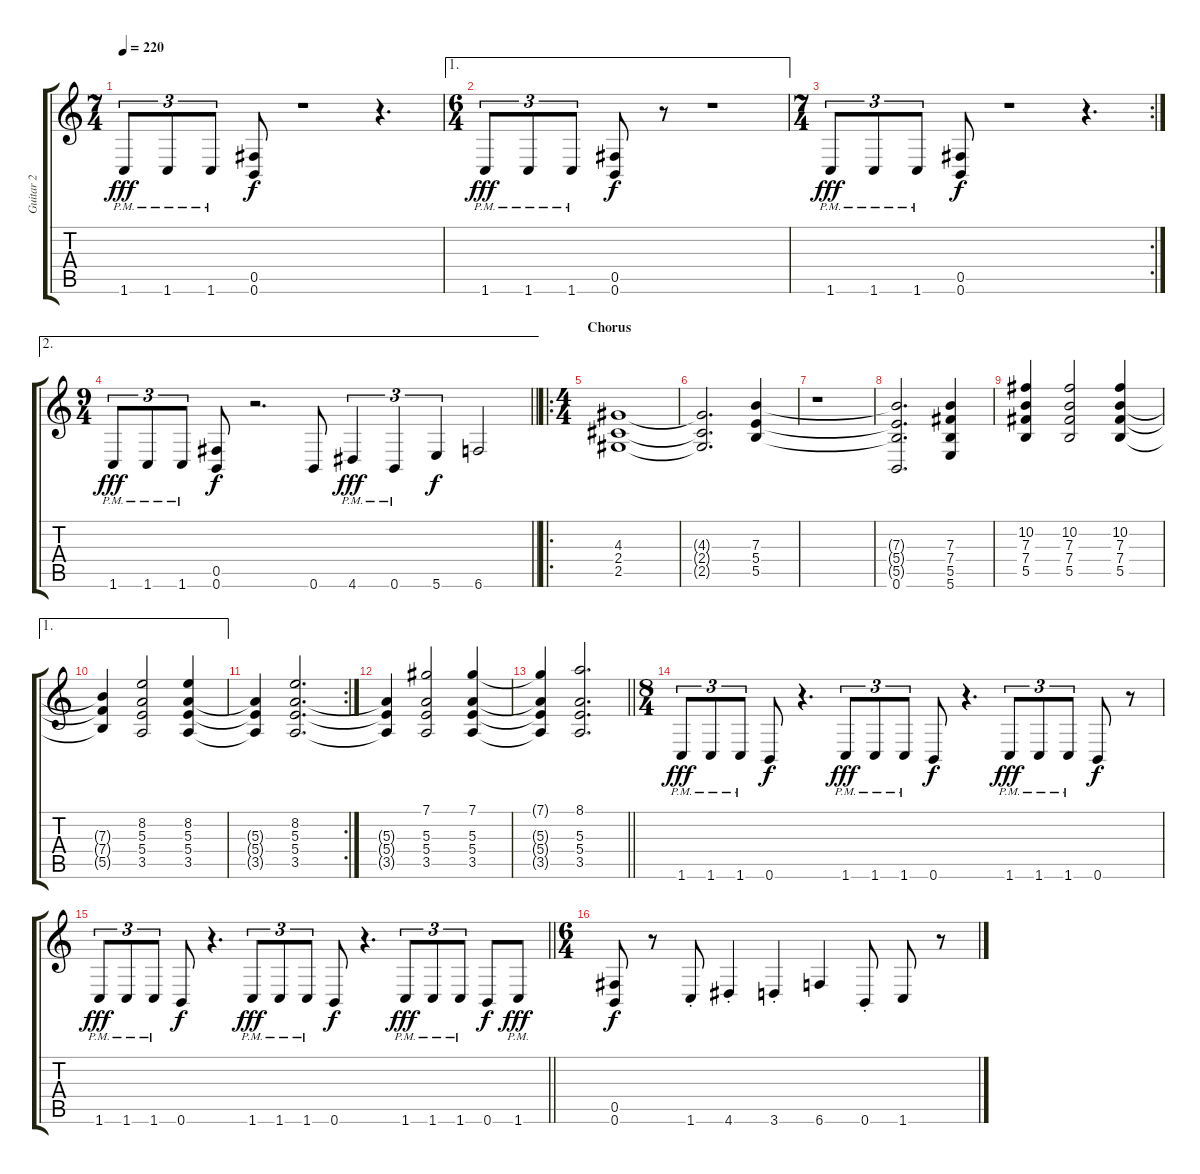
\track ("Guitar 2" "Guitar 2") {instrument overdrivenguitar}
\staff {score tabs}
\tuning (Db4 Ab3 E3 B2 Gb2 B1) {hide}
\ts (7 4)
\tempo 220
\clef g2
\ks c
1.6{pm}.8{tu (3 2) dy fff} 1.6{pm}.8{tu (3 2)} 1.6{pm}.8{tu (3 2)} (0.5 0.6).8{dy f} r.1 r.4{d} |
\ae 1
\ts (6 4)
1.6{pm}.8{tu (3 2) dy fff} 1.6{pm}.8{tu (3 2)} 1.6{pm}.8{tu (3 2)} (0.5 0.6).8{dy f} r.8 r.1 |
\rc 2
\ts (7 4)
1.6{pm}.8{tu (3 2) dy fff} 1.6{pm}.8{tu (3 2)} 1.6{pm}.8{tu (3 2)} (0.5 0.6).8{dy f} r.1 r.4{d} |
\ae 2
\ts (9 4)
\barLineRight lightlight
1.6{pm}.8{tu (3 2) dy fff} 1.6{pm}.8{tu (3 2)} 1.6{pm}.8{tu (3 2)} (0.5 0.6).8{dy f} r.2{d} 0.6.8 4.6{pm}.4{tu (3 2) dy fff} 0.6{pm}.4{tu (3 2)} 5.6.4{tu (3 2) dy f} 6.6.2 |
\ro
\ts (4 4)
\section ("" "Chorus")
(4.3 2.4 2.5).1{volume 11 balance 8 instrument lead1square} |
(4.3{t} 2.4{t} 2.5{t}).2{d} (7.3 5.4 5.5).4 |
r.1 |
(7.3{t} 5.4{t} 5.5{t} 0.6).2{d} (7.3 7.4 5.5 5.6).4 |
(10.2 7.3 7.4 5.5).4 (10.2 7.3 7.4 5.5).2 (10.2 7.3 7.4 5.5).4 |
\ae 1
(7.3{t} 7.4{t} 5.5{t}).4 (8.2 5.3 5.4 3.5).2 (8.2 5.3 5.4 3.5).4 |
\rc 2
(5.3{t} 5.4{t} 3.5{t}).4 (8.2 5.3 5.4 3.5).2{d} |
(5.3{t} 5.4{t} 3.5{t}).4 (7.1 5.3 5.4 3.5).2 (7.1 5.3 5.4 3.5).4 |
\barLineRight lightlight
(7.1{t} 5.3{t} 5.4{t} 3.5{t}).4 (8.1 5.3 5.4 3.5).2{d} |
\ts (8 4)
1.6{pm}.8{tu (3 2) dy fff volume 13 balance 13 instrument overdrivenguitar} 1.6{pm}.8{tu (3 2)} 1.6{pm}.8{tu (3 2)} 0.6.8{dy f} r.4{d} 1.6{pm}.8{tu (3 2) dy fff} 1.6{pm}.8{tu (3 2)} 1.6{pm}.8{tu (3 2)} 0.6.8{dy f} r.4{d} 1.6{pm}.8{tu (3 2) dy fff} 1.6{pm}.8{tu (3 2)} 1.6{pm}.8{tu (3 2)} 0.6.8{dy f} r.8 |
\barLineRight lightlight
1.6{pm}.8{tu (3 2) dy fff} 1.6{pm}.8{tu (3 2)} 1.6{pm}.8{tu (3 2)} 0.6.8{dy f} r.4{d} 1.6{pm}.8{tu (3 2) dy fff} 1.6{pm}.8{tu (3 2)} 1.6{pm}.8{tu (3 2)} 0.6.8{dy f} r.4{d} 1.6{pm}.8{tu (3 2) dy fff} 1.6{pm}.8{tu (3 2)} 1.6{pm}.8{tu (3 2)} 0.6.8{dy f} 1.6{pm}.8{dy fff} |
\ts (6 4)
(0.5 0.6).8{dy f} r.8 1.6{st}.8 4.6{st}.4 3.6{st}.4 6.6.4 0.6{st}.8 1.6.8 r.8
